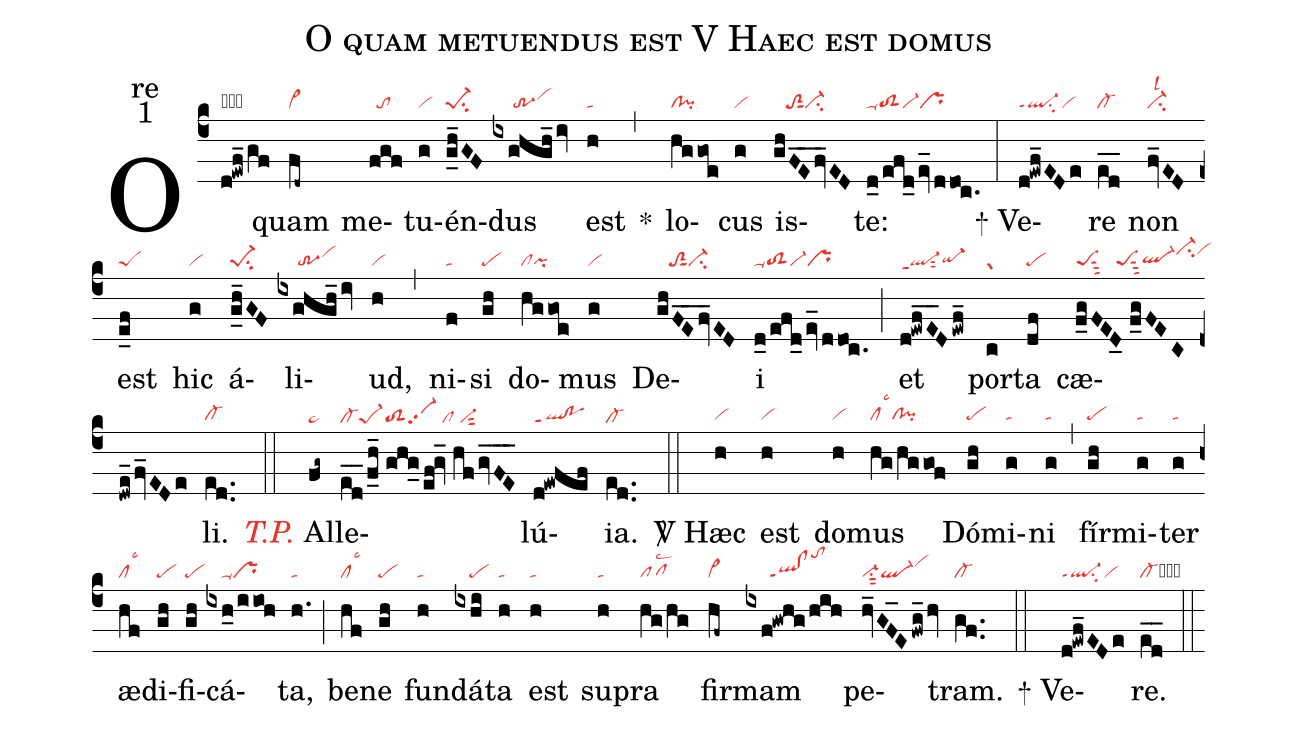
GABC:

name:O quam metuendus est V Haec est domus;
office-part:re;
mode:1;
nabc-lines:1;
%%
(c4) O(d!ewf_/gf|obql-ppt1`clhi) quam(fd~|vi>) me(fgf|//to)tu(g|vi)én(g_h_GF|pe-1su2)dus(ixghgh_/iv|/////tr-3vihi) est(h|ta) <sp>*</sp>(,) lo(hggoe|cl!pi)cus(g|vi) is(ghF_E_fv_ED|///toS2sut1ci-)te:(d_0/efd_/ev_/ddoc.|toS2ppu1vi-pr) (:)

<sp>+</sp> Ve(d!ewf_EDe|ql-ppt1su2vi)re(ed__|cl-) non(fv_ED|ci-lsl2) est(e_f|peS) hic(g|vi) á(g_h_GF|pe-1su2)li(ixghgh_/iv|/////tr-3vihi)ud,(h|vi) (,) ni(f|ta)si(gh|pe) do(hggoe|clpi)mus(g|vi) De(ghF_E_fv_ED|///toS2sut1ci-)i(d_0/efd_/ev_/ddoc.|toS2ppu1vi-pr) (;) et(d!ewf_E_D/ewf_|ql-ppt1sut2qi-hg) por(c|gr)ta(df|pe) cæ(f_gFED_02//f_gFEC/dwe_2/fv_EDe|peSsut3///peSsut3ql-hgci-hjvihj)li.(ed..|cl-) (::)

<i><c> T.P.</c></i> Al(fg~|pe~he)le(e_d_2/f_h_//ghg_/ef@gv_//hf/gvFE___|cl-hepe-1hetoS2hevi-hepp2/clhe/vi-hesut2)lú(d!ewfef|qlhe!poheppt1){ia}.(ed..|cl-he) (::)

<sp>V/</sp> Hæc(h|vi) est(h|vi) do(h|vi)mus(hg/hggof|cllsc3cl!pi) Dó(gh|pe)mi(g|ta)ni(g|ta) (,) fír(gh|pe)mi(g|ta)ter(g|ta) æ(hf|cllsc3)di(gh|pe)fi(gh|pe)cá(ixh_0/iioh|////ta-pr)ta,(h.|ta) (;) be(hf|cllsc3)ne(gh|pe) fun(h|ta)dá(ixhi|////pe)ta(h|ta) est(h|ta) su(h|ta)pra(hg/hg|pflsc2) fir(hf~|vi>)mam(ixf!gwhg/hih|//////ql!clppt1tohm) pe(hv_GF_E/fwg_/hv|vi-su1sut2ql-vihj)tram.(gf..|cl-) (::)

<sp>+</sp> Ve(d!ewf_EDe|ql-ppt1su2vi)re.(ed__|cl-cb)  (::)
